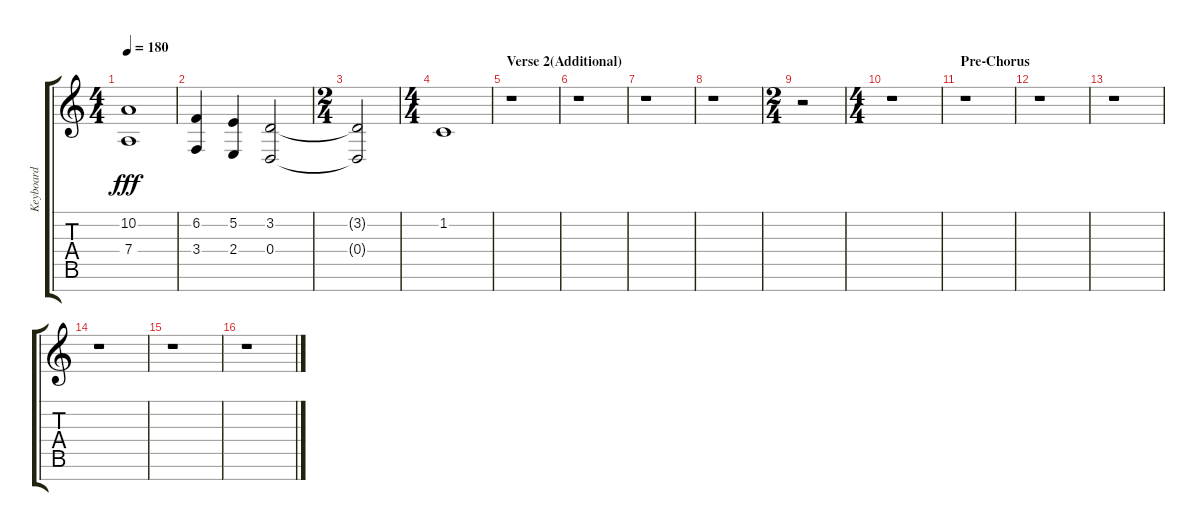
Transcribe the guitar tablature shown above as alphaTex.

\track ("Keyboard" "Keyboard") {instrument synthbrass2}
\staff {score tabs}
\tuning (E4 B3 G3 D3 A2 E2 B1) {hide}
\ts (4 4)
\tempo 180
\clef g2
\ks c
(10.2 7.4).1{dy fff} |
(6.2 3.4).4 (5.2 2.4).4 (3.2 0.4).2 |
\ts (2 4)
(3.2{t} 0.4{t}).2 |
\ts (4 4)
1.2.1 |
\section ("" "Verse 2(Additional)")
r.1 |
r.1 |
r.1 |
r.1 |
\ts (2 4)
r.2 |
\ts (4 4)
r.1 |
\section ("" "Pre-Chorus")
r.1 |
r.1 |
r.1 |
r.1 |
r.1 |
r.1
